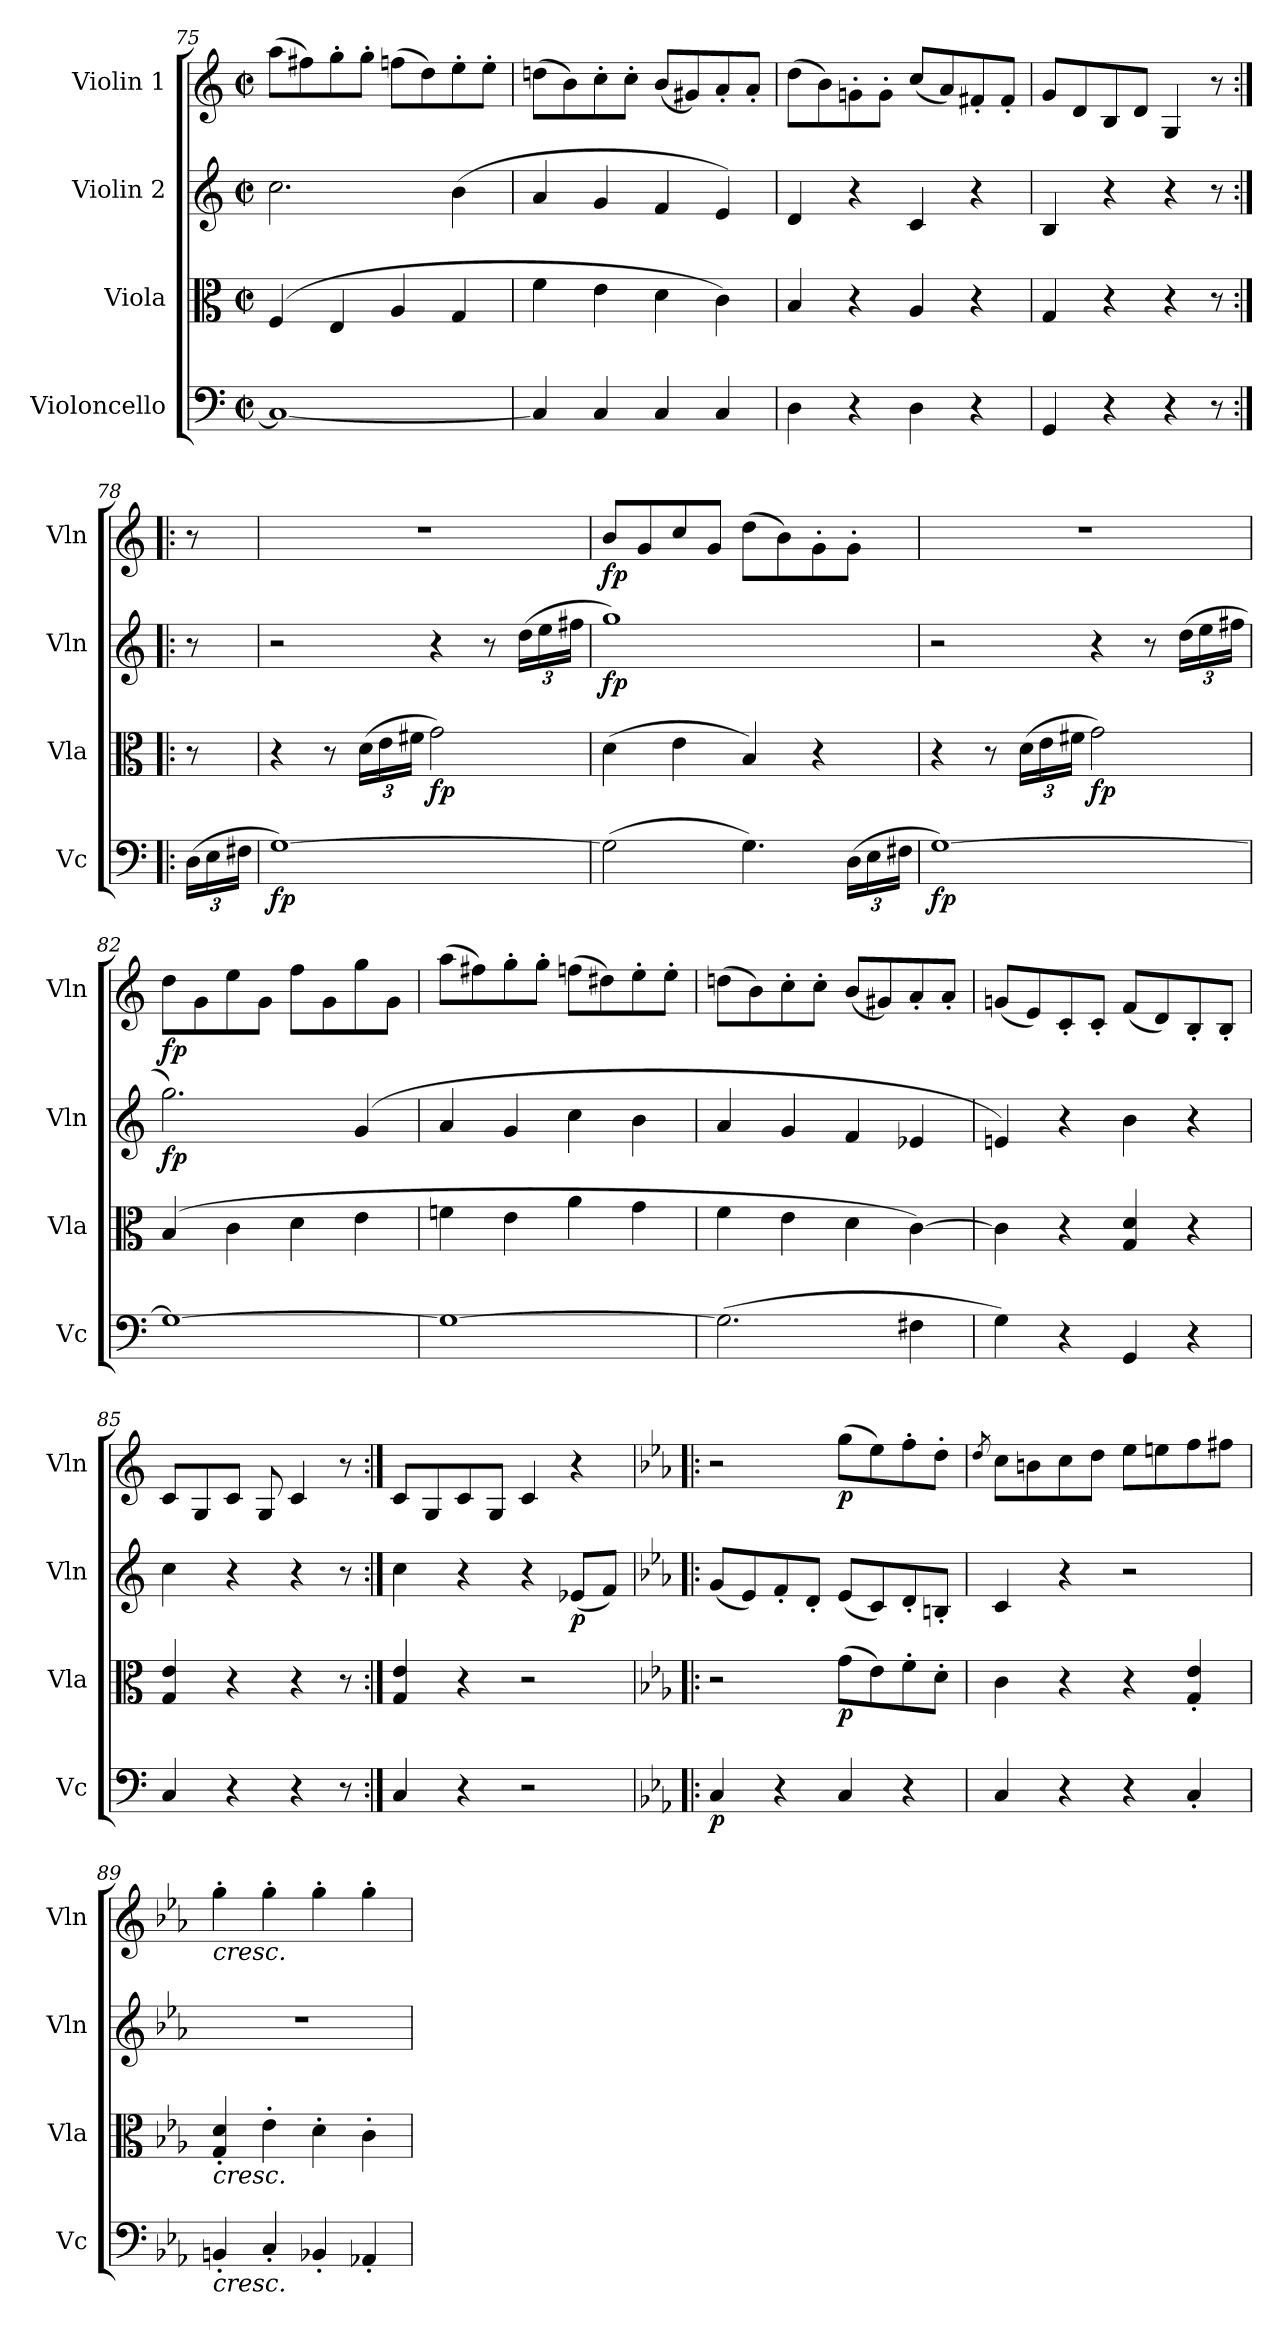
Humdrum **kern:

**kern	**dynam	**kern	**dynam	**kern	**dynam	**kern	**dynam
*part4	*part4	*part3	*part3	*part2	*part2	*part1	*part1
*staff4	*staff4	*staff3	*staff3	*staff2	*staff2	*staff1	*staff1
*I"Violoncello	*	*I"Viola	*	*I"Violin 2	*	*I"Violin 1	*
*I'Vc	*	*I'Vla	*	*I'Vln	*	*I'Vln	*
*clefF4	*	*clefC3	*	*clefG2	*	*clefG2	*
*k[]	*	*k[]	*	*k[]	*	*k[]	*
*M2/2	*	*M2/2	*	*M2/2	*	*M2/2	*
*met(c|)	*	*met(c|)	*	*met(c|)	*	*met(c|)	*
=75	=75	=75	=75	=75	=75	=75	=75
1C_	.	(4F/	.	2.cc\	.	(8aa\L	.
.	.	.	.	.	.	8ff#X\)	.
.	.	4E/	.	.	.	8gg'\	.
.	.	.	.	.	.	8gg'\J	.
.	.	4A/	.	.	.	(8ffn\L	.
.	.	.	.	.	.	8dd\)	.
.	.	4G/	.	(4b\	.	8ee'\	.
.	.	.	.	.	.	8ee'\J	.
=76	=76	=76	=76	=76	=76	=76	=76
4C/]	.	4f\	.	4a/	.	(8ddn\L	.
.	.	.	.	.	.	8b\)	.
4C/	.	4e\	.	4g/	.	8cc'\	.
.	.	.	.	.	.	8cc'\J	.
4C/	.	4d\	.	4f/	.	(8b/L	.
.	.	.	.	.	.	8g#X/)	.
4C/	.	4c\)	.	4e/)	.	8a'/	.
.	.	.	.	.	.	8a'/J	.
!!LO:LB:g=z
=77	=77	=77	=77	=77	=77	=77	=77
4D\	.	4B/	.	4d/	.	(8dd\L	.
.	.	.	.	.	.	8b\)	.
4r	.	4r	.	4r	.	8gn'\	.
.	.	.	.	.	.	8g'\J	.
4D\	.	4A/	.	4c/	.	(8cc/L	.
.	.	.	.	.	.	8a/)	.
4r	.	4r	.	4r	.	8f#X'/	.
.	.	.	.	.	.	8f#'/J	.
=78	=78	=78	=78	=78	=78	=78	=78
4GG/	.	4G/	.	4B/	.	8g/L	.
.	.	.	.	.	.	8d/	.
4r	.	4r	.	4r	.	8B/	.
.	.	.	.	.	.	8d/J	.
4r	.	4r	.	4r	.	4G/	.
8r	.	8r	.	8r	.	8r	.
!!LO:PB:g=z
=78X6:|!|:	=78X6:|!|:	=78X6:|!|:	=78X6:|!|:	=78X6:|!|:	=78X6:|!|:	=78X6:|!|:	=78X6:|!|:
*Xbrackettup	*	*	*	*	*	*	*
(24D\LL	.	8r	.	8r	.	8r	.
24E\	.	.	.	.	.	.	.
24F#X\JJ	.	.	.	.	.	.	.
=79	=79	=79	=79	=79	=79	=79	=79
!	!LO:DY:b	!	!	!	!	!	!
[1G)	fp	4r	.	2r	.	1r	.
.	.	8r	.	.	.	.	.
*	*	*Xbrackettup	*	*	*	*	*
.	.	(24d\LL	.	.	.	.	.
.	.	24e\	.	.	.	.	.
.	.	24f#X\JJ	.	.	.	.	.
!	!	!	!LO:DY:b	!	!	!	!
.	.	2g\)	fp	4r	.	.	.
.	.	.	.	8r	.	.	.
*	*	*	*	*Xbrackettup	*	*	*
.	.	.	.	(24dd\LL	.	.	.
.	.	.	.	24ee\	.	.	.
.	.	.	.	24ff#X\JJ	.	.	.
=80	=80	=80	=80	=80	=80	=80	=80
!	!	!	!	!	!LO:DY:b	!	!LO:DY:b
(2G\]	.	(4d\	.	1gg)	fp	8b/L	fp
.	.	.	.	.	.	8g/	.
.	.	4e\	.	.	.	8cc/	.
.	.	.	.	.	.	8g/J	.
4.G\)	.	4B/)	.	.	.	(8dd\L	.
.	.	.	.	.	.	8b\)	.
.	.	4r	.	.	.	8g'\	.
(24D\LL	.	.	.	.	.	8g'\J	.
24E\	.	.	.	.	.	.	.
24F#X\JJ	.	.	.	.	.	.	.
=81	=81	=81	=81	=81	=81	=81	=81
!	!LO:DY:b	!	!	!	!	!	!
[1G)	fp	4r	.	2r	.	1r	.
.	.	8r	.	.	.	.	.
.	.	(24d\LL	.	.	.	.	.
.	.	24e\	.	.	.	.	.
.	.	24f#X\JJ	.	.	.	.	.
!	!	!	!LO:DY:b	!	!	!	!
.	.	2g\)	fp	4r	.	.	.
.	.	.	.	8r	.	.	.
.	.	.	.	(24dd\LL	.	.	.
.	.	.	.	24ee\	.	.	.
.	.	.	.	24ff#X\JJ	.	.	.
=82	=82	=82	=82	=82	=82	=82	=82
!	!	!	!	!	!LO:DY:b	!	!LO:DY:b
1G_	.	(4B/	.	2.gg\)	fp	8dd\L	fp
.	.	.	.	.	.	8g\	.
.	.	4c\	.	.	.	8ee\	.
.	.	.	.	.	.	8g\J	.
.	.	4d\	.	.	.	8ff\L	.
.	.	.	.	.	.	8g\	.
.	.	4e\	.	(4g/	.	8gg\	.
.	.	.	.	.	.	8g\J	.
!!LO:LB:g=z
=83	=83	=83	=83	=83	=83	=83	=83
1G_	.	4fn\	.	4a/	.	(8aa\L	.
.	.	.	.	.	.	8ff#X\)	.
.	.	4e\	.	4g/	.	8gg'\	.
.	.	.	.	.	.	8gg'\J	.
.	.	4a\	.	4cc\	.	(8ffn\L	.
.	.	.	.	.	.	8dd#X\)	.
.	.	4g\	.	4b\	.	8ee'\	.
.	.	.	.	.	.	8ee'\J	.
=84	=84	=84	=84	=84	=84	=84	=84
(2.G\]	.	4f\	.	4a/	.	(8ddn\L	.
.	.	.	.	.	.	8b\)	.
.	.	4e\	.	4g/	.	8cc'\	.
.	.	.	.	.	.	8cc'\J	.
.	.	4d\	.	4f/	.	(8b/L	.
.	.	.	.	.	.	8g#X/)	.
4F#X\	.	[4c\)	.	4e-X/	.	8a'/	.
.	.	.	.	.	.	8a'/J	.
=85	=85	=85	=85	=85	=85	=85	=85
4G\)	.	4c\]	.	4en/)	.	(8gn/L	.
.	.	.	.	.	.	8e/)	.
4r	.	4r	.	4r	.	8c'/	.
.	.	.	.	.	.	8c'/J	.
4GG/	.	4G/ 4d/	.	4b\	.	(8f/L	.
.	.	.	.	.	.	8d/)	.
4r	.	4r	.	4r	.	8B'/	.
.	.	.	.	.	.	8B'/J	.
!!LO:LB:g=z
=85X7	=85X7	=85X7	=85X7	=85X7	=85X7	=85X7	=85X7
4C/	.	4G/ 4e/	.	4cc\	.	8c/L	.
.	.	.	.	.	.	8G/	.
4r	.	4r	.	4r	.	8c/J	.
.	.	.	.	.	.	8G/	.
4r	.	4r	.	4r	.	4c/	.
8r	.	8r	.	8r	.	8r	.
=86:|!	=86:|!	=86:|!	=86:|!	=86:|!	=86:|!	=86:|!	=86:|!
4C/	.	4G/ 4e/	.	4cc\	.	8c/L	.
.	.	.	.	.	.	8G/	.
4r	.	4r	.	4r	.	8c/	.
.	.	.	.	.	.	8G/J	.
2r	.	2r	.	4r	.	4c/	.
!	!	!	!	!	!LO:DY:b	!	!
.	.	.	.	(8e-X/L	p	4r	.
.	.	.	.	8f/J)	.	.	.
=87!|:	=87!|:	=87!|:	=87!|:	=87!|:	=87!|:	=87!|:	=87!|:
*k[b-e-a-]	*	*k[b-e-a-]	*	*k[b-e-a-]	*	*k[b-e-a-]	*
!	!LO:DY:b	!	!	!	!	!	!
4C/	p	2r	.	(8g/L	.	2r	.
.	.	.	.	8e-/)	.	.	.
4r	.	.	.	8f'/	.	.	.
.	.	.	.	8d'/J	.	.	.
!	!	!	!LO:DY:b	!	!	!	!LO:DY:b
4C/	.	(8g\L	p	(8e-/L	.	(8gg\L	p
.	.	8e-\)	.	8c/)	.	8ee-\)	.
4r	.	8f'\	.	8d'/	.	8ff'\	.
.	.	8d'\J	.	8Bn'/J	.	8dd'\J	.
=88	=88	=88	=88	=88	=88	=88	=88
.	.	.	.	.	.	8qdd/	.
4C/	.	4c\	.	4c/	.	8cc\L	.
.	.	.	.	.	.	8bn\	.
4r	.	4r	.	4r	.	8cc\	.
.	.	.	.	.	.	8dd\J	.
4r	.	4r	.	2r	.	8ee-\L	.
.	.	.	.	.	.	8een\	.
4C'/	.	4G/' 4e-/'	.	.	.	8ff\	.
.	.	.	.	.	.	8ff#X\J	.
=89	=89	=89	=89	=89	=89	=89	=89
!	!	!	!	!	!	!LO:TX:b:i:t=cresc.	!
!	!	!LO:TX:b:i:t=cresc.	!	!	!	!	!
!LO:TX:b:i:t=cresc.	!	!	!	!	!	!	!
4BBn'/	.	4G/' 4d/'	.	1r	.	4gg'\	.
4C'/	.	4e-'\	.	.	.	4gg'\	.
4BB-X'/	.	4d'\	.	.	.	4gg'\	.
4AA-X'/	.	4c'\	.	.	.	4gg'\	.
=	=	=	=	=	=	=	=
*-	*-	*-	*-	*-	*-	*-	*-
